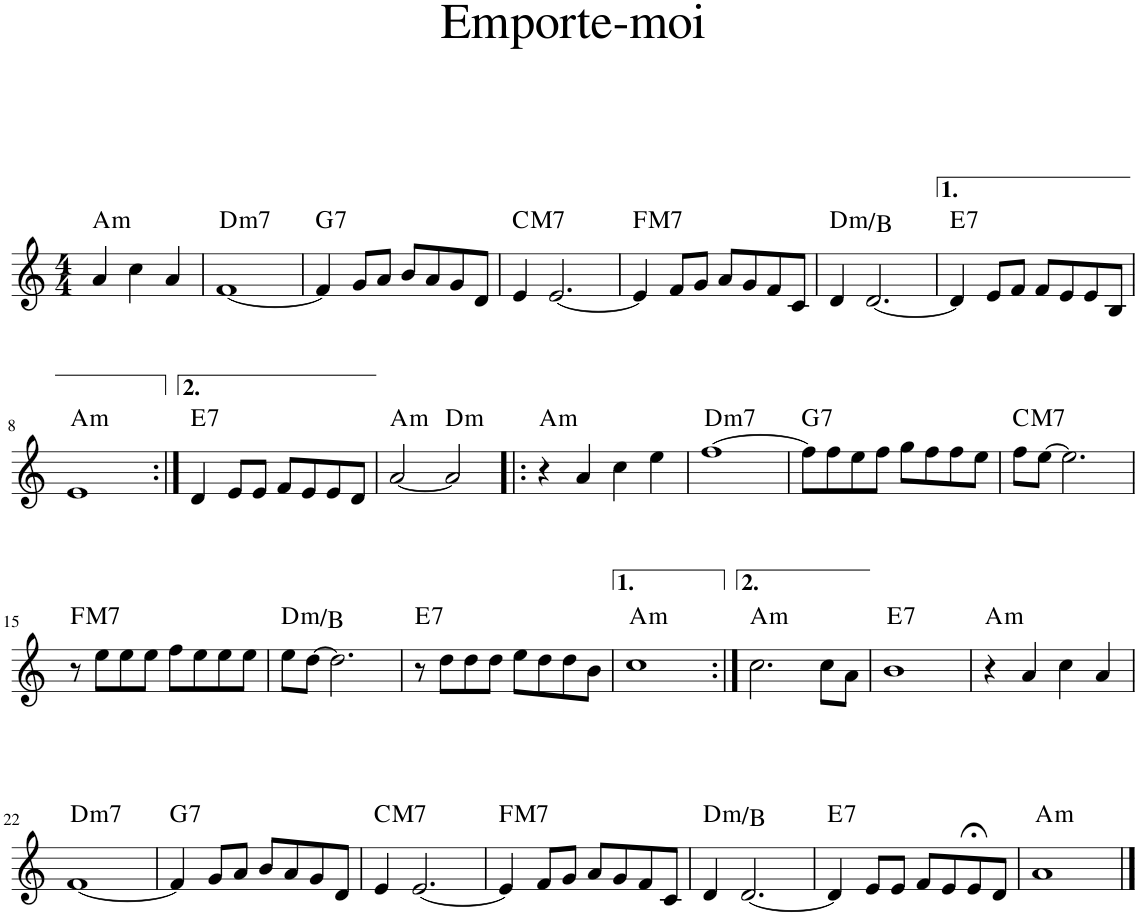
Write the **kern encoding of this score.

**kern	**harte
*part1	*part1
*staff1	*
*I"Piano	*
*I'Pno.	*
*clefG2	*
*k[]	*
*M4/4	*
=1	=1
!	!LO:H:kt=m
4a/	A:min
4cc\	.
4a/	.
=2	=2
!	!LO:H:kt=m7
[1f	D:min7
=3	=3
!	!LO:H:kt=7
4f/]	G:7
8g/L	.
8a/J	.
8b/L	.
8a/	.
8g/	.
8d/J	.
=4	=4
!	!LO:H:kt=M7
4e/	C:maj7
[2.e/	.
=5	=5
!	!LO:H:kt=M7
4e/]	F:maj7
8f/L	.
8g/J	.
8a/L	.
8g/	.
8f/	.
8c/J	.
=6	=6
!	!LO:H:kt=m
4d/	D:min/6
[2.d/	.
=7	=7
!	!LO:H:kt=7
4d/]	E:7
8e/L	.
8f/J	.
8f/L	.
8e/	.
8e/	.
8B/J	.
!!LO:LB:g=z
=8	=8
!	!LO:H:kt=m
1e	A:min
=9:|!	=9:|!
!	!LO:H:kt=7
4d/	E:7
8e/L	.
8e/J	.
8f/L	.
8e/	.
8e/	.
8d/J	.
=10	=10
!	!LO:H:kt=m
[2a/	A:min
!	!LO:H:kt=m
2a/]	D:min
=11!|:	=11!|:
!	!LO:H:kt=m
4r	A:min
4a/	.
4cc\	.
4ee\	.
=12	=12
!	!LO:H:kt=m7
[1ff	D:min7
=13	=13
!	!LO:H:kt=7
8ff\L]	G:7
8ff\	.
8ee\	.
8ff\J	.
8gg\L	.
8ff\	.
8ff\	.
8ee\J	.
=14	=14
!	!LO:H:kt=M7
8ff\L	C:maj7
[8ee\J	.
2.ee\]	.
!!LO:LB:g=z
=15	=15
!	!LO:H:kt=M7
8r	F:maj7
8ee\L	.
8ee\	.
8ee\J	.
8ff\L	.
8ee\	.
8ee\	.
8ee\J	.
=16	=16
!	!LO:H:kt=m
8ee\L	D:min/6
[8dd\J	.
2.dd\]	.
=17	=17
!	!LO:H:kt=7
8r	E:7
8dd\L	.
8dd\	.
8dd\J	.
8ee\L	.
8dd\	.
8dd\	.
8b\J	.
=18	=18
!	!LO:H:kt=m
1cc	A:min
=19:|!	=19:|!
!	!LO:H:kt=m
2.cc\	A:min
8cc\L	.
8a\J	.
=20	=20
!	!LO:H:kt=7
1b	E:7
=21	=21
!	!LO:H:kt=m
4r	A:min
4a/	.
4cc\	.
4a/	.
!!LO:LB:g=z
=22	=22
!	!LO:H:kt=m7
[1f	D:min7
=23	=23
!	!LO:H:kt=7
4f/]	G:7
8g/L	.
8a/J	.
8b/L	.
8a/	.
8g/	.
8d/J	.
=24	=24
!	!LO:H:kt=M7
4e/	C:maj7
[2.e/	.
=25	=25
!	!LO:H:kt=M7
4e/]	F:maj7
8f/L	.
8g/J	.
8a/L	.
8g/	.
8f/	.
8c/J	.
=26	=26
!	!LO:H:kt=m
4d/	D:min/6
[2.d/	.
=27	=27
!	!LO:H:kt=7
4d/]	E:7
8e/L	.
8e/J	.
8f/L	.
8e/	.
8e;</	.
8d/J	.
=28	=28
!	!LO:H:kt=m
1a	A:min
==	==
*-	*-
